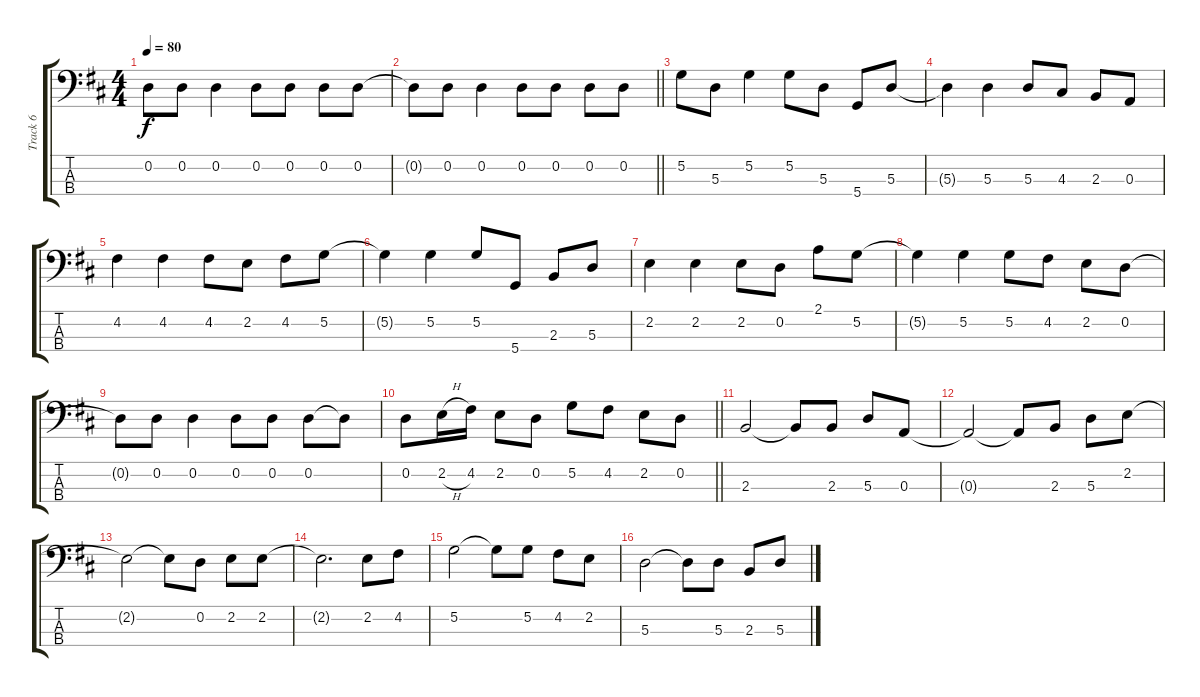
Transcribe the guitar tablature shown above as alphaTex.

\track ("Track 6" "Track 6") {instrument electricbassfinger}
\staff {score tabs}
\tuning (G2 D2 A1 D1) {hide}
\ts (4 4)
\tempo 80
\clef f4
\ks d
0.2{t}.8{dy f} 0.2.8 0.2.4 0.2.8 0.2.8 0.2.8 0.2.8 |
\barLineRight lightlight
0.2{t}.8 0.2.8 0.2.4 0.2.8 0.2.8 0.2.8 0.2.8 |
5.2.8 5.3.8 5.2.4 5.2.8 5.3.8 5.4.8 5.3.8 |
5.3{t}.4 5.3.4 5.3.8 4.3.8 2.3.8 0.3.8 |
4.2.4 4.2.4 4.2.8 2.2.8 4.2.8 5.2.8 |
5.2{t}.4 5.2.4 5.2.8 5.4.8 2.3.8 5.3.8 |
2.2.4 2.2.4 2.2.8 0.2.8 2.1.8 5.2.8 |
5.2{t}.4 5.2.4 5.2.8 4.2.8 2.2.8 0.2.8 |
0.2{t}.8 0.2.8 0.2.4 0.2.8 0.2.8 0.2.8 0.2{t}.8 |
\barLineRight lightlight
0.2.8 2.2{h}.16 4.2.16 2.2.8 0.2.8 5.2.8 4.2.8 2.2.8 0.2.8 |
2.3.2 2.3{t}.8 2.3.8 5.3.8 0.3.8 |
0.3{t}.2 0.3{t}.8 2.3.8 5.3.8 2.2.8 |
2.2{t}.2 2.2{t}.8 0.2.8 2.2.8 2.2.8 |
2.2{t}.2{d} 2.2.8 4.2.8 |
5.2.2 5.2{t}.8 5.2.8 4.2.8 2.2.8 |
5.3.2 5.3{t}.8 5.3.8 2.3.8 5.3.8
